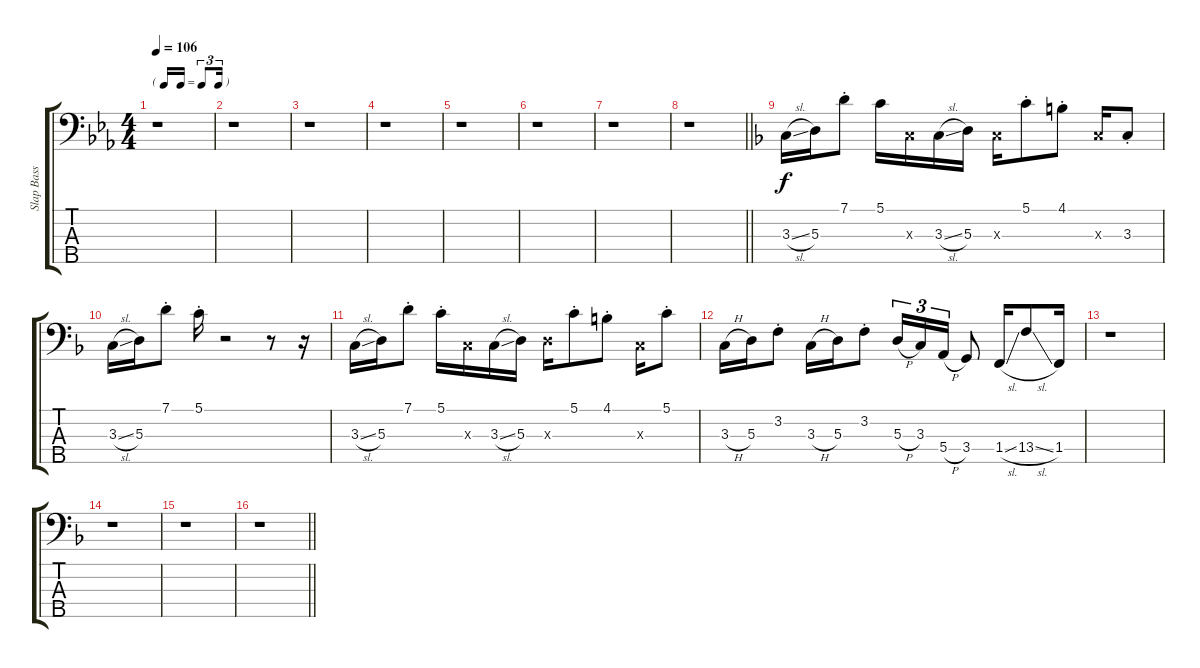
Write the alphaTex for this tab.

\track ("Slap Bass" "Slap Bass") {instrument slapbass1}
\staff {score tabs}
\tuning (G2 D2 A1 E1 B0) {hide}
\ts (4 4)
\tf triplet16th
\tempo 106
\clef f4
\ks eb
r.1{dy f} |
r.1 |
r.1 |
r.1 |
r.1 |
r.1 |
r.1 |
\barLineRight lightlight
r.1 |
\ks f
3.3{sl}.16 5.3.16 7.1{st}.8 5.1.16 3.3{x}.16 3.3{sl}.16 5.3.16 3.3{x}.16 5.1{st}.8 4.1{st}.8 3.3{x}.16 3.3{st}.8 |
3.3{sl}.16 5.3.16 7.1{st}.8 5.1{st}.16 r.2 r.8 r.16 |
3.3{sl}.16 5.3.16 7.1{st}.8 5.1{st}.16 3.3{x}.16 3.3{sl}.16 5.3.16 5.3{x}.16 5.1{st}.8 4.1{st}.8 3.3{x}.16 5.1{st}.8 |
3.3{h}.16 5.3.16 3.2{st}.8 3.3{h}.16 5.3.16 3.2{st}.8 5.3{h}.16{tu (3 2)} 3.3.16{tu (3 2)} 5.4{h}.16{tu (3 2)} 3.4.8 1.4{sl}.16 13.4{sl}.8 1.4.16 |
r.1 |
r.1 |
r.1 |
\barLineRight lightlight
r.1
